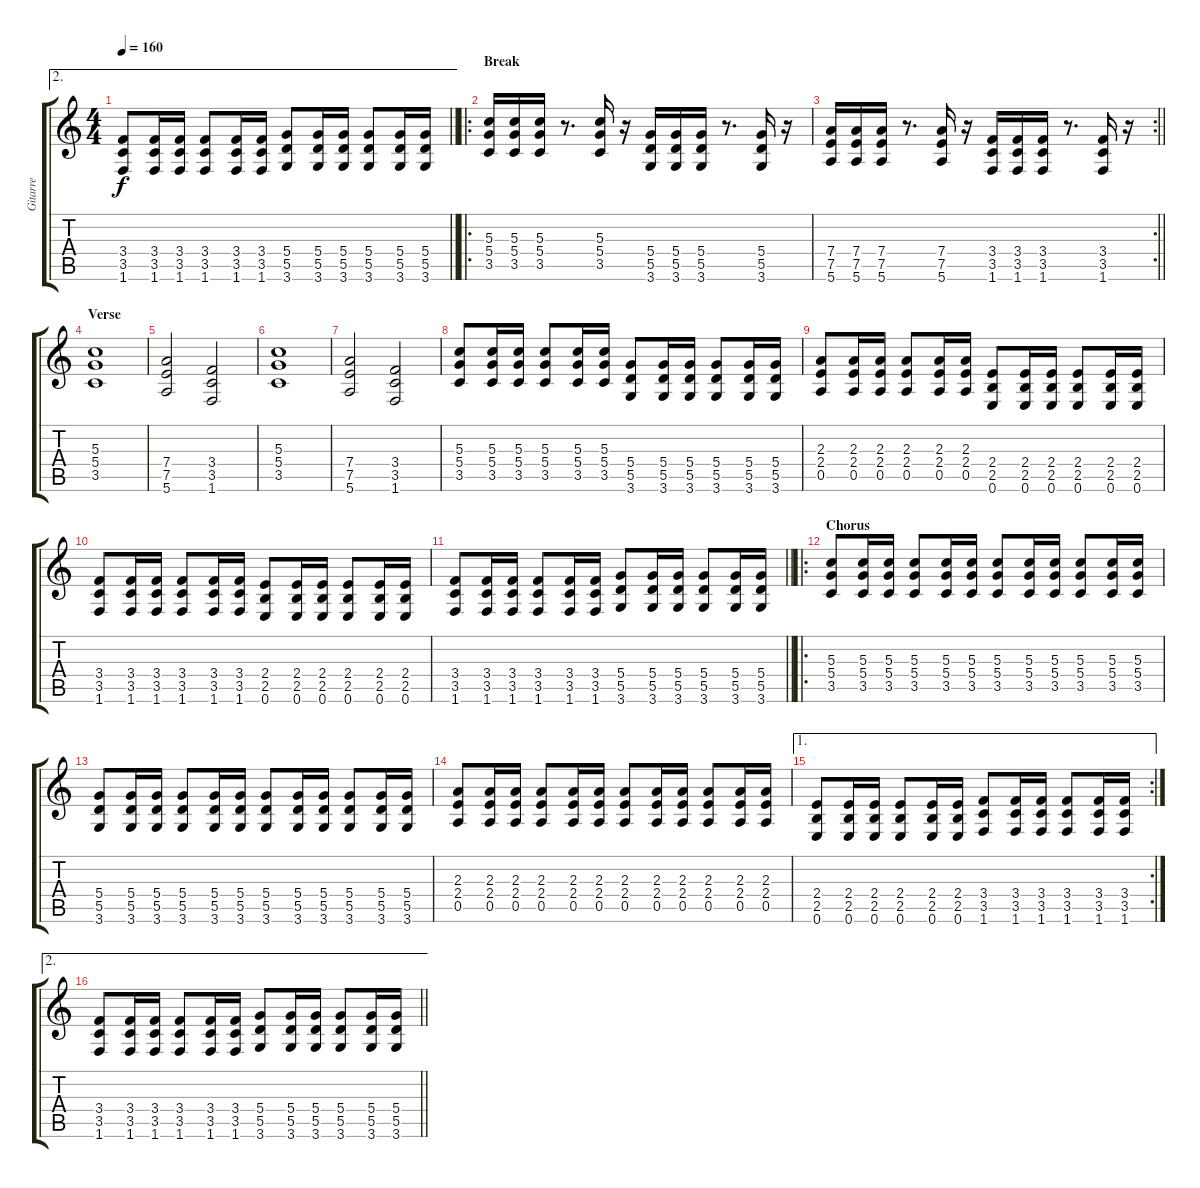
\track ("Gitarre" "Gitarre") {instrument acousticguitarsteel}
\staff {score tabs}
\tuning (E4 B3 G3 D3 A2 E2) {hide}
\ae 2
\ts (4 4)
\tempo 160
\clef g2
\barLineRight lightlight
\ks c
(3.4 3.5 1.6).8{dy f} (3.4 3.5 1.6).16 (3.4 3.5 1.6).16 (3.4 3.5 1.6).8 (3.4 3.5 1.6).16 (3.4 3.5 1.6).16 (5.4 5.5 3.6).8 (5.4 5.5 3.6).16 (5.4 5.5 3.6).16 (5.4 5.5 3.6).8 (5.4 5.5 3.6).16 (5.4 5.5 3.6).16 |
\ro
\section ("" "Break")
(5.3 5.4 3.5).16 (5.3 5.4 3.5).16 (5.3 5.4 3.5).16 r.8{d} (5.3 5.4 3.5).16 r.16 (5.4 5.5 3.6).16 (5.4 5.5 3.6).16 (5.4 5.5 3.6).16 r.8{d} (5.4 5.5 3.6).16 r.16 |
\rc 2
\barLineRight lightlight
(7.4 7.5 5.6).16 (7.4 7.5 5.6).16 (7.4 7.5 5.6).16 r.8{d} (7.4 7.5 5.6).16 r.16 (3.4 3.5 1.6).16 (3.4 3.5 1.6).16 (3.4 3.5 1.6).16 r.8{d} (3.4 3.5 1.6).16 r.16 |
\section ("" "Verse")
(5.3 5.4 3.5).1 |
(7.4 7.5 5.6).2 (3.4 3.5 1.6).2 |
(5.3 5.4 3.5).1 |
(7.4 7.5 5.6).2 (3.4 3.5 1.6).2 |
(5.3 5.4 3.5).8 (5.3 5.4 3.5).16 (5.3 5.4 3.5).16 (5.3 5.4 3.5).8 (5.3 5.4 3.5).16 (5.3 5.4 3.5).16 (5.4 5.5 3.6).8 (5.4 5.5 3.6).16 (5.4 5.5 3.6).16 (5.4 5.5 3.6).8 (5.4 5.5 3.6).16 (5.4 5.5 3.6).16 |
(2.3 2.4 0.5).8 (2.3 2.4 0.5).16 (2.3 2.4 0.5).16 (2.3 2.4 0.5).8 (2.3 2.4 0.5).16 (2.3 2.4 0.5).16 (2.4 2.5 0.6).8 (2.4 2.5 0.6).16 (2.4 2.5 0.6).16 (2.4 2.5 0.6).8 (2.4 2.5 0.6).16 (2.4 2.5 0.6).16 |
(3.4 3.5 1.6).8 (3.4 3.5 1.6).16 (3.4 3.5 1.6).16 (3.4 3.5 1.6).8 (3.4 3.5 1.6).16 (3.4 3.5 1.6).16 (2.4 2.5 0.6).8 (2.4 2.5 0.6).16 (2.4 2.5 0.6).16 (2.4 2.5 0.6).8 (2.4 2.5 0.6).16 (2.4 2.5 0.6).16 |
\barLineRight lightlight
(3.4 3.5 1.6).8 (3.4 3.5 1.6).16 (3.4 3.5 1.6).16 (3.4 3.5 1.6).8 (3.4 3.5 1.6).16 (3.4 3.5 1.6).16 (5.4 5.5 3.6).8 (5.4 5.5 3.6).16 (5.4 5.5 3.6).16 (5.4 5.5 3.6).8 (5.4 5.5 3.6).16 (5.4 5.5 3.6).16 |
\ro
\section ("" "Chorus")
(5.3 5.4 3.5).8 (5.3 5.4 3.5).16 (5.3 5.4 3.5).16 (5.3 5.4 3.5).8 (5.3 5.4 3.5).16 (5.3 5.4 3.5).16 (5.3 5.4 3.5).8 (5.3 5.4 3.5).16 (5.3 5.4 3.5).16 (5.3 5.4 3.5).8 (5.3 5.4 3.5).16 (5.3 5.4 3.5).16 |
(5.4 5.5 3.6).8 (5.4 5.5 3.6).16 (5.4 5.5 3.6).16 (5.4 5.5 3.6).8 (5.4 5.5 3.6).16 (5.4 5.5 3.6).16 (5.4 5.5 3.6).8 (5.4 5.5 3.6).16 (5.4 5.5 3.6).16 (5.4 5.5 3.6).8 (5.4 5.5 3.6).16 (5.4 5.5 3.6).16 |
(2.3 2.4 0.5).8 (2.3 2.4 0.5).16 (2.3 2.4 0.5).16 (2.3 2.4 0.5).8 (2.3 2.4 0.5).16 (2.3 2.4 0.5).16 (2.3 2.4 0.5).8 (2.3 2.4 0.5).16 (2.3 2.4 0.5).16 (2.3 2.4 0.5).8 (2.3 2.4 0.5).16 (2.3 2.4 0.5).16 |
\ae 1
\rc 2
(2.4 2.5 0.6).8 (2.4 2.5 0.6).16 (2.4 2.5 0.6).16 (2.4 2.5 0.6).8 (2.4 2.5 0.6).16 (2.4 2.5 0.6).16 (3.4 3.5 1.6).8 (3.4 3.5 1.6).16 (3.4 3.5 1.6).16 (3.4 3.5 1.6).8 (3.4 3.5 1.6).16 (3.4 3.5 1.6).16 |
\ae 2
\barLineRight lightlight
(3.4 3.5 1.6).8 (3.4 3.5 1.6).16 (3.4 3.5 1.6).16 (3.4 3.5 1.6).8 (3.4 3.5 1.6).16 (3.4 3.5 1.6).16 (5.4 5.5 3.6).8 (5.4 5.5 3.6).16 (5.4 5.5 3.6).16 (5.4 5.5 3.6).8 (5.4 5.5 3.6).16 (5.4 5.5 3.6).16
